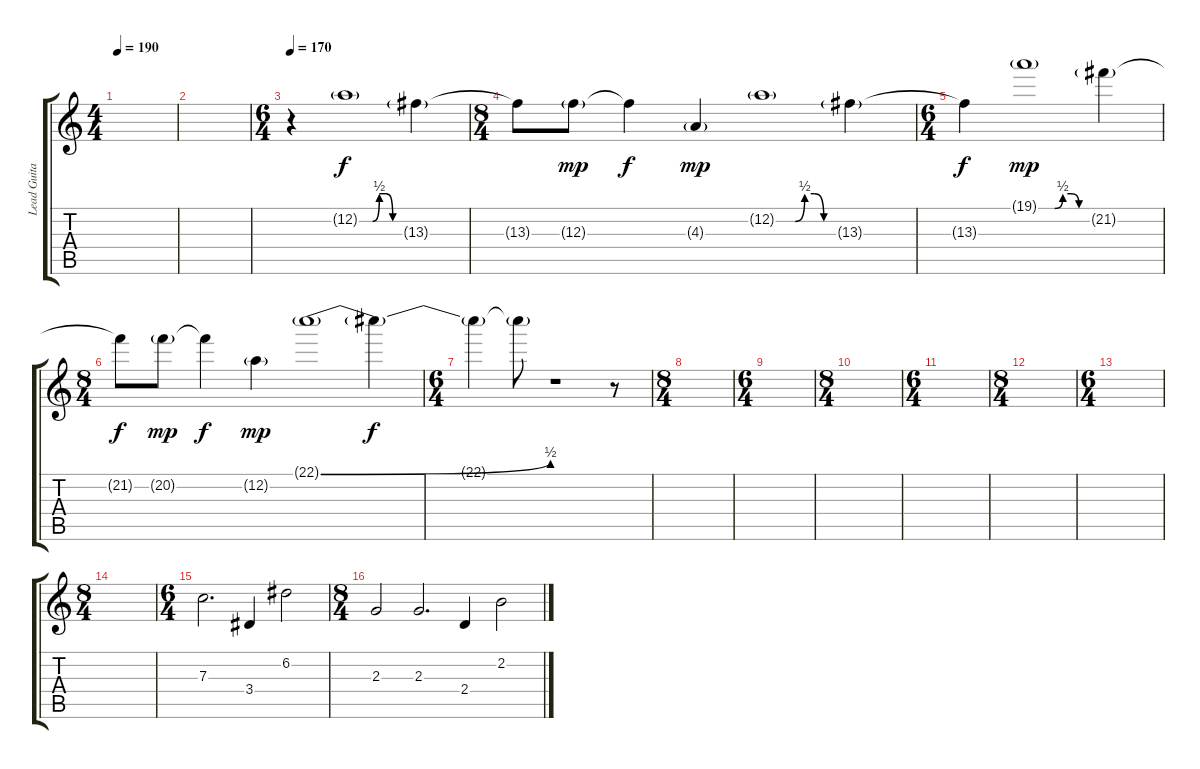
\track ("Lead Guitar 2" "Lead Guita") {instrument distortionguitar}
\staff {score tabs}
\tuning (D4 A3 F3 C3 G2 C2) {hide}
\ts (4 4)
\tempo 190
\clef g2
\ks c
|
|
\ts (6 4)
\tempo 170
r.4 12.2{be (custom 0 0 20 0 30 2 40 2 50 0 60 0) g}.1{volume 16 instrument overdrivenguitar} 13.3{g}.4 |
\ts (8 4)
13.3{t}.8{dy f} 12.3{g}.8{dy mp} 12.3{t}.4{dy f} 4.3{g}.4{dy mp} 12.2{be (custom 0 0 20 0 30 2 40 2 50 0 60 0) g}.1 13.3{g}.4 |
\ts (6 4)
13.3{t}.4{dy f} 19.1{be (custom 0 0 20 0 30 2 40 2 50 0 60 0) g}.1{dy mp} 21.2{g}.4 |
\ts (8 4)
21.2{t}.8{dy f} 20.2{g}.8{dy mp} 20.2{t}.4{dy f} 12.2{g}.4{dy mp} 22.1{be (bend 0 0 60 2) g}.1 22.1{t}.4{dy f} |
\ts (6 4)
22.1{t}.4 22.1{t}.8 r.1 r.8 |
\ts (8 4)
|
\ts (6 4)
|
\ts (8 4)
|
\ts (6 4)
|
\ts (8 4)
|
\ts (6 4)
|
\ts (8 4)
|
\ts (6 4)
7.3.2{d} 3.4.4 6.2.2 |
\ts (8 4)
2.3.2 2.3.2{d} 2.4.4 2.2.2
